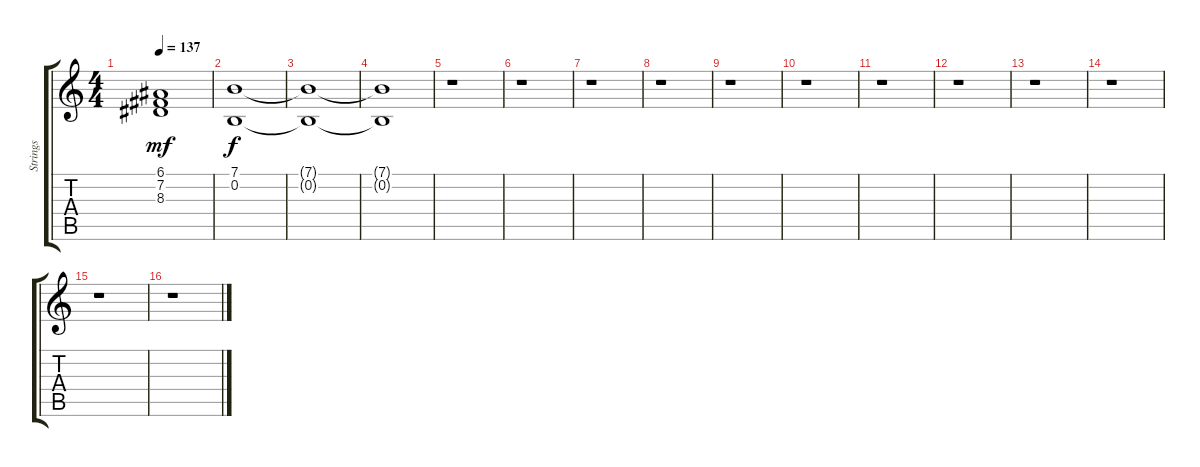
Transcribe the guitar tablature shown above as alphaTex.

\track ("Strings" "Strings") {instrument synthstrings1}
\staff {score tabs}
\tuning (E4 B3 G3 D3 A2 E2) {hide}
\ts (4 4)
\tempo 137
\clef g2
\ks c
(6.1 7.2 8.3).1{dy mf} |
(7.1 0.2).1{dy f} |
(7.1{t} 0.2{t}).1 |
(7.1{t} 0.2{t}).1 |
r.1 |
r.1 |
r.1 |
r.1 |
r.1 |
r.1 |
r.1 |
r.1 |
r.1 |
r.1 |
r.1 |
r.1
